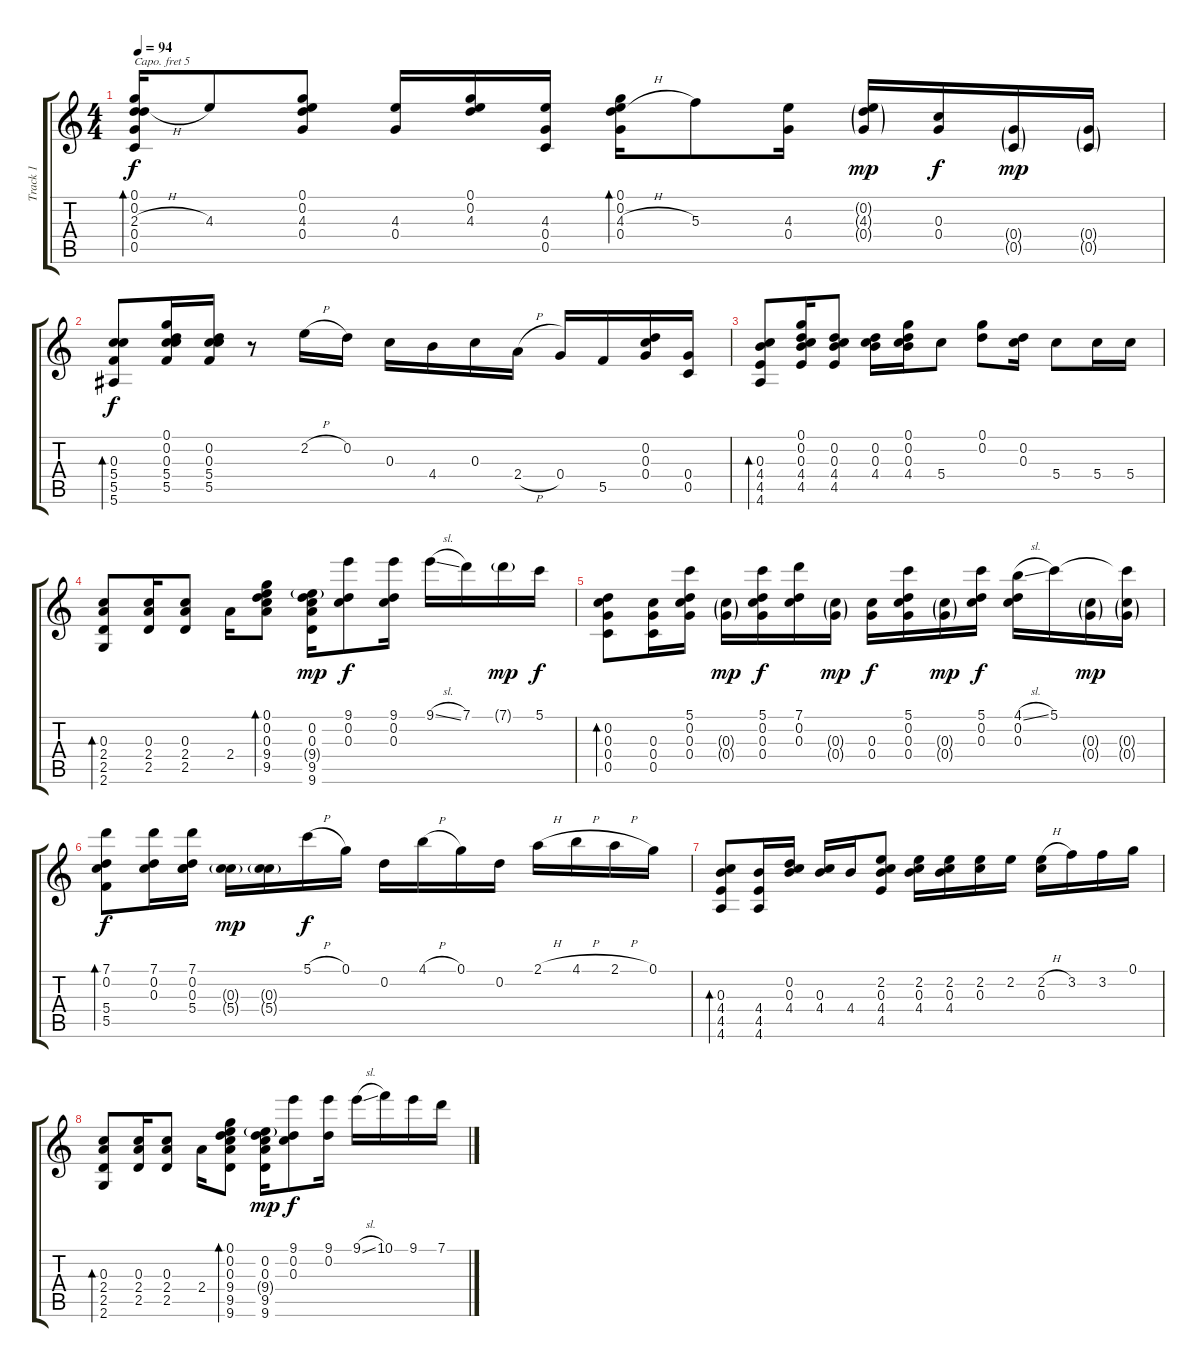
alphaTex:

\track ("Track 1" "Track 1") {instrument acousticguitarsteel}
\staff {score tabs}
\capo 5
\tuning (D4 A3 G3 D3 G2 C2) {hide}
\ts (4 4)
\tempo 94
\clef g2
\ks c
(0.1 0.2 2.3{h} 0.4 0.5).16{bd 120 dy f} 4.3.8 (0.1 0.2 4.3 0.4).8 (4.3 0.4).16 (0.1 0.2 4.3).16 (4.3 0.4 0.5).16 (0.1 0.2 4.3{h} 0.4).16{bd 120} 5.3.8 (4.3 0.4).16 (0.2{g} 4.3{g} 0.4{g}).16{dy mp} (0.3 0.4).16{dy f} (0.4{g} 0.5{g}).16{dy mp} (0.4{g} 0.5{g}).16 |
(0.3 5.4 5.5 5.6).8{bd 60 dy f} (0.1 0.2 0.3 5.4 5.5).16 (0.2 0.3 5.4 5.5).16 r.8 2.2{h}.16 0.2.16 0.3.16 4.4.16 0.3.16 2.4{h}.16 0.4.16 5.5.16 (0.2 0.3 0.4).16 (0.4 0.5).16 |
(0.3 4.4 4.5 4.6).8{bd 60} (0.1 0.2 0.3 4.4 4.5).16 (0.2 0.3 4.4 4.5).8 (0.2 0.3 4.4).16 (0.1 0.2 0.3 4.4).16 5.4.8 (0.1 0.2).8 (0.2 0.3).16 5.4.8 5.4.16 5.4.16 |
(0.3 2.4 2.5 2.6).8{bd 60} (0.3 2.4 2.5).16 (0.3 2.4 2.5).8 2.4.16 (0.1 0.2 0.3 9.4 9.5).8{bd 60} (0.2 0.3 9.4{g} 9.5 9.6).16{dy mp} (9.1 0.2 0.3).8{dy f} (9.1 0.2 0.3).16 9.1{sl}.16 7.1.16 7.1{g}.16{dy mp} 5.1.16{dy f} |
(0.2 0.3 0.4 0.5).8{bd 60} (0.3 0.4 0.5).16 (5.1 0.2 0.3 0.4).16 (0.3{g} 0.4{g}).16{dy mp} (5.1 0.2 0.3 0.4).16{dy f} (7.1 0.2 0.3).16 (0.3{g} 0.4{g}).16{dy mp} (0.3 0.4).16{dy f} (5.1 0.2 0.3 0.4).16 (0.3{g} 0.4{g}).16{dy mp} (5.1 0.2 0.3).16{dy f} (4.1{sl} 0.2 0.3).16 5.1.16 (0.3{g} 0.4{g}).16{dy mp} (5.1{t} 0.3{g} 0.4{g}).16 |
(7.1 0.2 5.4 5.5).8{bd 60 dy f} (7.1 0.2 0.3).16 (7.1 0.2 0.3 5.4).16 (0.3{g} 5.4{g}).16{dy mp} (0.3{g} 5.4{g}).16 5.1{h}.16{dy f} 0.1.16 0.2.16 4.1{h}.16 0.1.16 0.2.16 2.1{h}.16 4.1{h}.16 2.1{h}.16 0.1.16 |
(0.3 4.4 4.5 4.6).8{bd 60} (4.4 4.5 4.6).16 (0.2 0.3 4.4).16 (0.3 4.4).16 4.4.16 (2.2 0.3 4.4 4.5).8 (2.2 0.3 4.4).16 (2.2 0.3 4.4).16 (2.2 0.3).16 2.2.16 (2.2{h} 0.3).16 3.2.16 3.2.16 0.1.16 |
(0.3 2.4 2.5 2.6).8{bd 60} (0.3 2.4 2.5).16 (0.3 2.4 2.5).8 2.4.16 (0.1 0.2 0.3 9.4 9.5 9.6).8{bd 60} (0.2 0.3 9.4{g} 9.5 9.6).16{dy mp} (9.1 0.2 0.3).8{dy f} (9.1 0.2).16 9.1{sl}.16 10.1.16 9.1.16 7.1.16
